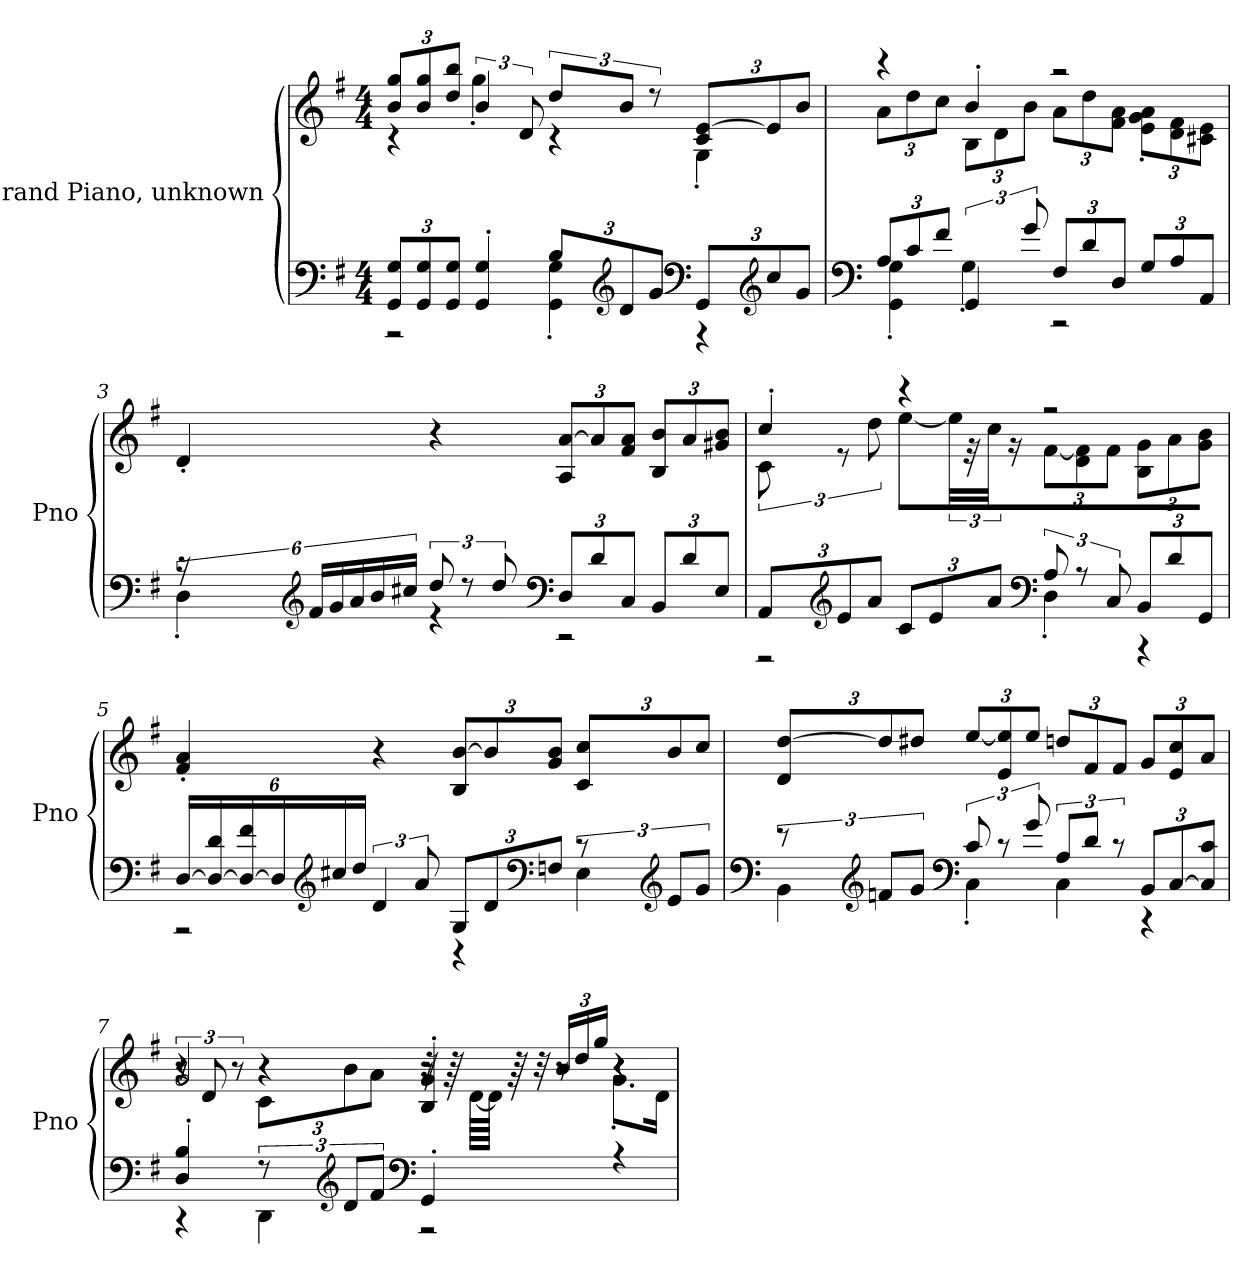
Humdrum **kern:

**kern	**kern
*part1	*part1
*staff2	*staff1
*I"Grand Piano, unknown	*
*I'Pno	*
*clefF4	*clefG2
*k[f#]	*k[f#]
*M4/4	*M4/4
*MM120	*MM120
*Xbrackettup	*Xbrackettup
=1	=1
*^	*^
12GG/ 12G/L	2r	12b/ 12gg/L	4r
12GG/ 12G/	.	12b/ 12gg/	.
12GG/ 12G/J	.	12dd/ 12bb/J	.
*	*	*brackettup	*
4GG/' 4G/'	.	6b/	4gg'\
.	.	12d/	.
12B/L	4GG\' 4G\'	12dd/L	4r
*clefG2	*	*	*
12d/	.	12b/J	.
12g/J	.	12r	.
*clefF4	*	*	*
*	*	*Xbrackettup	*
12GG/L	4r	12c/ [12e/L	4G'\
*clefG2	*	*	*
12cc/	.	12e/]	.
12g/J	.	12b/J	.
=2	=2	=2	=2
*clefF4	*	*	*
12A/L	4GG\' 4G\'	4r	12a\L
12c/	.	.	12dd\
12f#/J	.	.	12cc\J
*brackettup	*	*	*
6GG/	4G'\	4b'/	12B\L
.	.	.	12d\
12g/	.	.	12b\J
*Xbrackettup	*	*	*
12F#/L	2r	2r	12a\L
12d/	.	.	12dd\
12D/J	.	.	12f#\ 12a\J
12G/L	.	.	12e\' 12g\' 12a\'L
12A/	.	.	12d\ 12f#\
12AA/J	.	.	12c#X\ 12e\J
*	*	*v	*v
!!LO:LB:g=z
=3	=3	=3
*brackettup	*	*
24r	4D'\	4d'/
*clefG2	*	*
24f#/LL	.	.
24g/	.	.
*Xbrackettup	*	*
24a/	.	.
24b/	.	.
24cc#X/JJ	.	.
*brackettup	*	*
12dd/	4r	4r
12r	.	.
12dd/	.	.
*clefF4	*	*
*Xbrackettup	*	*
12D/L	2r	12A/ [12a/L
12d/	.	12a/]
12C/J	.	12f#/ 12a/J
12BB/L	.	12B/ 12b/L
12d/	.	12a/
12E/J	.	12g#X/ 12b/J
=4	=4	=4
*	*	*^
*	*	*	*brackettup
12AA/L	2r	4cc'/	12c\
*clefG2	*	*	*
12e/	.	.	12r
12a/J	.	.	12dd\
12c/L	.	4r	[8ee\L
12e/	.	.	.
.	.	.	48ee\Jkk]
.	.	.	48r
12a/J	.	.	48cc\
.	.	.	16r
*clefF4	*	*	*
*brackettup	*	*	*Xbrackettup
12A/	4D'\	2r	[12f#\L
12r	.	.	12d\ 12f#\]
12C/	.	.	12f#\J
*Xbrackettup	*	*	*
12BB/L	4r	.	12B\ 12g\L
12d/	.	.	12a\
12GG/J	.	.	12g\ 12b\J
*	*	*v	*v
!!LO:LB:g=z
=5	=5	=5
[24D/LL	2r	4f#/' 4a/'
24D/_ 24d/	.	.
24D/_ 24f#/	.	.
24D/]	.	.
*clefG2	*	*
24cc#X/	.	.
24dd/JJ	.	.
*brackettup	*	*
6d/	.	4r
12a/	.	.
*Xbrackettup	*	*
12G/L	4r	12B/ [12b/L
12d/	.	12b/]
*clefF4	*	*
12Fn/J	.	12g/ 12b/J
*brackettup	*	*
12r	4E\	12c/ 12cc/L
*clefG2	*	*
12e/L	.	12b/
12g/J	.	12cc/J
=6	=6	=6
*clefF4	*	*
12r	4BB\	12d/ [12dd/L
*clefG2	*	*
12fn/L	.	12dd/]
12g/J	.	12dd#X/J
*clefF4	*	*
12c/	4C'\	[12ee/L
12r	.	12e/ 12ee/]
12g/	.	12ee/J
12A/L	4C\	12ddn/L
12d/J	.	12f#/
12r	.	12f#/J
*Xbrackettup	*	*
12BB/L	4r	12g/L
[12C/	.	12e/ 12cc/
12C/] 12c/J	.	12a/J
!!LO:LB:g=z
=7	=7	=7
*	*	*brackettup
*	*	*^
*	*	*	*^
4D/' 4B/'	4r	12r	4r	2g/
.	.	12d/	.	.
.	.	12r	.	.
*brackettup	*	*	*Xbrackettup	*
12r	4DD\	4r	12c\L	.
*clefG2	*	*	*	*
12d/L	.	.	12b\	.
12f#/J	.	.	12a\J	.
*clefF4	*	*	*	*
4GG'/	2r	8r	32r	4B/' 4g/'
.	.	.	64r	.
.	.	.	[64d\LLLL	.
.	.	.	64d\JJJJ]	.
.	.	.	64r	.
.	.	.	32r	.
.	.	24b/LL	8r	.
.	.	24dd/	.	.
.	.	24gg/JJ	.	.
4r	.	4r	8.g'\L	4r
.	.	.	16d\Jk	.
*v	*v	*	*	*
*	*v	*v	*v
=	=
*-	*-
